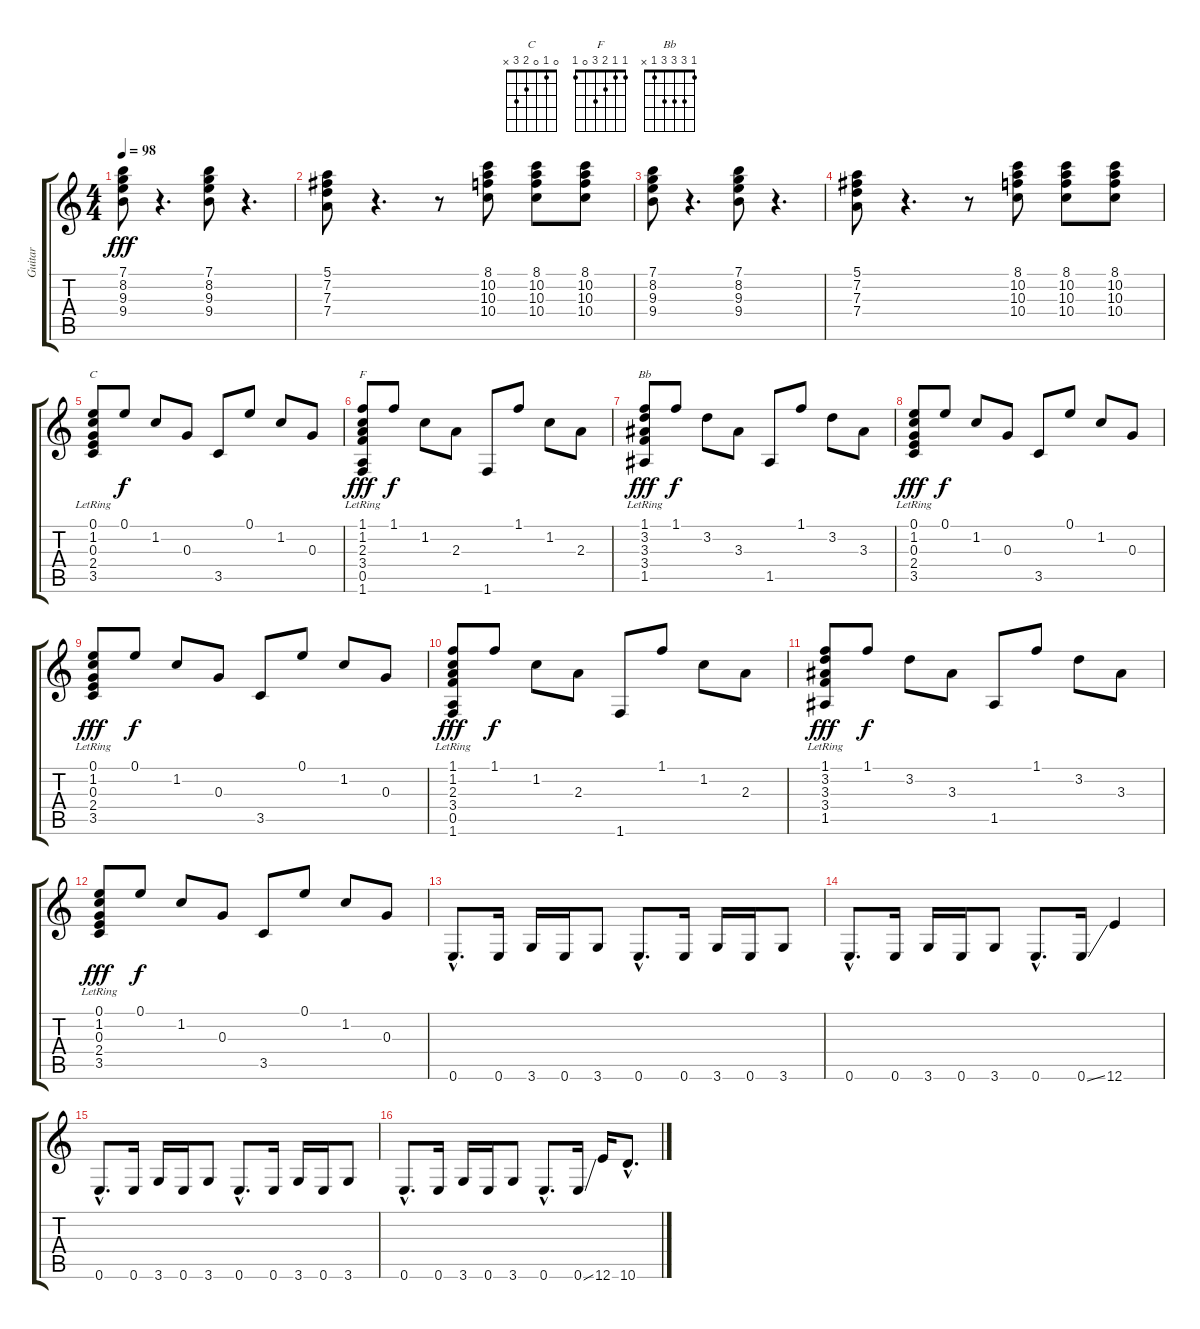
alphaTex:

\track ("Guitar" "Guitar") {instrument distortionguitar}
\staff {score tabs}
\tuning (E4 B3 G3 D3 A2 E2) {hide}
\chord ("C" 0 1 0 2 3 x)
\chord ("F" 1 1 2 3 0 1)
\chord ("Bb" 1 3 3 3 1 x)
\ts (4 4)
\tempo 98
\clef g2
\ks c
(7.1 8.2 9.3 9.4).8{dy fff} r.4{d} (7.1 8.2 9.3 9.4).8 r.4{d} |
(5.1 7.2 7.3 7.4).8 r.4{d} r.8 (8.1 10.2 10.3 10.4).8 (8.1 10.2 10.3 10.4).8 (8.1 10.2 10.3 10.4).8 |
(7.1 8.2 9.3 9.4).8 r.4{d} (7.1 8.2 9.3 9.4).8 r.4{d} |
(5.1 7.2 7.3 7.4).8 r.4{d} r.8 (8.1 10.2 10.3 10.4).8 (8.1 10.2 10.3 10.4).8 (8.1 10.2 10.3 10.4).8 |
(0.1{lr} 1.2{lr} 0.3{lr} 2.4{lr} 3.5{lr}).8{ch "C"} 0.1.8{dy f} 1.2.8 0.3.8 3.5.8 0.1.8 1.2.8 0.3.8 |
(1.1{lr} 1.2{lr} 2.3{lr} 3.4{lr} 0.5{lr} 1.6{lr}).8{ch "F" dy fff} 1.1.8{dy f} 1.2.8 2.3.8 1.6.8 1.1.8 1.2.8 2.3.8 |
(1.1{lr} 3.2{lr} 3.3{lr} 3.4{lr} 1.5{lr}).8{ch "Bb" dy fff} 1.1.8{dy f} 3.2.8 3.3.8 1.5.8 1.1.8 3.2.8 3.3.8 |
(0.1{lr} 1.2{lr} 0.3{lr} 2.4{lr} 3.5{lr}).8{dy fff} 0.1.8{dy f} 1.2.8 0.3.8 3.5.8 0.1.8 1.2.8 0.3.8 |
(0.1{lr} 1.2{lr} 0.3{lr} 2.4{lr} 3.5{lr}).8{dy fff} 0.1.8{dy f} 1.2.8 0.3.8 3.5.8 0.1.8 1.2.8 0.3.8 |
(1.1{lr} 1.2{lr} 2.3{lr} 3.4{lr} 0.5{lr} 1.6{lr}).8{dy fff} 1.1.8{dy f} 1.2.8 2.3.8 1.6.8 1.1.8 1.2.8 2.3.8 |
(1.1{lr} 3.2{lr} 3.3{lr} 3.4{lr} 1.5{lr}).8{dy fff} 1.1.8{dy f} 3.2.8 3.3.8 1.5.8 1.1.8 3.2.8 3.3.8 |
(0.1{lr} 1.2{lr} 0.3{lr} 2.4{lr} 3.5{lr}).8{dy fff} 0.1.8{dy f} 1.2.8 0.3.8 3.5.8 0.1.8 1.2.8 0.3.8 |
0.6{hac}.8{d} 0.6.16 3.6.16 0.6.16 3.6.8 0.6{hac}.8{d} 0.6.16 3.6.16 0.6.16 3.6.8 |
0.6{hac}.8{d} 0.6.16 3.6.16 0.6.16 3.6.8 0.6{hac}.8{d} 0.6{ss}.16 12.6.4 |
0.6{hac}.8{d} 0.6.16 3.6.16 0.6.16 3.6.8 0.6{hac}.8{d} 0.6.16 3.6.16 0.6.16 3.6.8 |
0.6{hac}.8{d} 0.6.16 3.6.16 0.6.16 3.6.8 0.6{hac}.8{d} 0.6{ss}.16 12.6.16 10.6{hac}.8{d}
